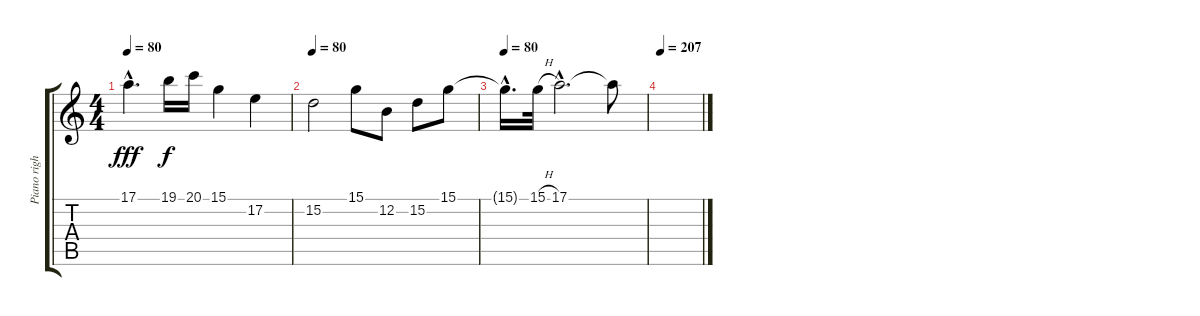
\track ("Piano right hand" "Piano righ") {instrument acousticgrandpiano}
\staff {score tabs}
\tuning (E4 B3 G3 D3 A2 E2) {hide}
\ts (4 4)
\tempo 80
\clef g2
\ks c
17.1{hac}.4{d dy fff} 19.1.16{dy f} 20.1.16 15.1.4 17.2.4 |
\tempo 80
15.2.2 15.1.8 12.2.8 15.2.8 15.1.8 |
\tempo 80
15.1{hac t}.16{d} 15.1{h}.32 17.1{hac}.2{d} 17.1{t}.8 |
\tempo 207
